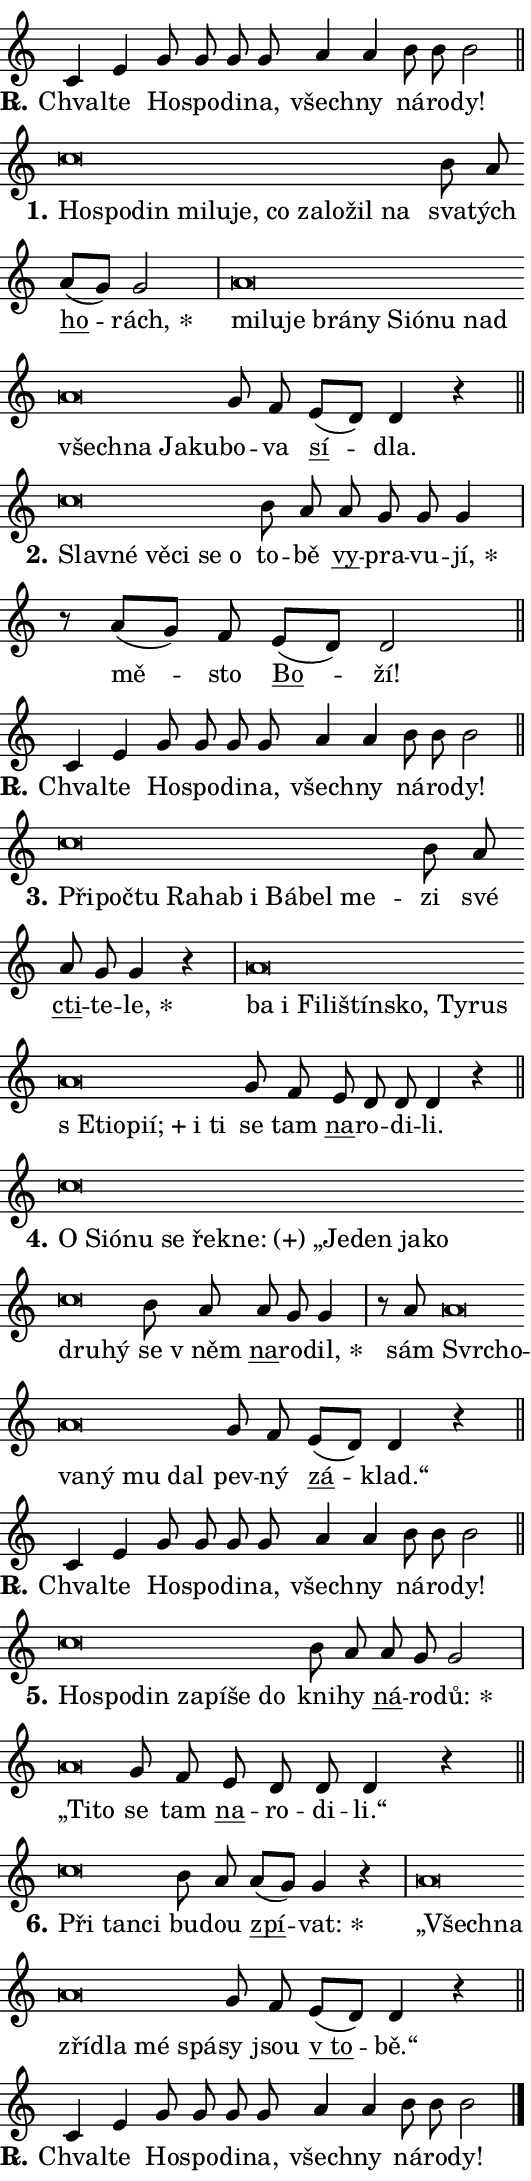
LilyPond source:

\version "2.24.0"
\header { tagline = "" }
\paper {
  indent = 0\cm
  top-margin = 0\cm
  right-margin = 0.13\cm % to fit lyric hyphens
  bottom-margin = 0\cm
  left-margin = 0\cm
  paper-width = 9\cm
  page-breaking = #ly:one-page-breaking
  system-system-spacing.basic-distance = #11
  score-system-spacing.basic-distance = #11
  ragged-last = ##f
}


%% Author: Thomas Morley
%% https://lists.gnu.org/archive/html/lilypond-user/2020-05/msg00002.html
#(define (line-position grob)
"Returns position of @var[grob} in current system:
   @code{'start}, if at first time-step
   @code{'end}, if at last time-step
   @code{'middle} otherwise
"
  (let* ((col (ly:item-get-column grob))
         (ln (ly:grob-object col 'left-neighbor))
         (rn (ly:grob-object col 'right-neighbor))
         (col-to-check-left (if (ly:grob? ln) ln col))
         (col-to-check-right (if (ly:grob? rn) rn col))
         (break-dir-left
           (and
             (ly:grob-property col-to-check-left 'non-musical #f)
             (ly:item-break-dir col-to-check-left)))
         (break-dir-right
           (and
             (ly:grob-property col-to-check-right 'non-musical #f)
             (ly:item-break-dir col-to-check-right))))
        (cond ((eqv? 1 break-dir-left) 'start)
              ((eqv? -1 break-dir-right) 'end)
              (else 'middle))))

#(define (tranparent-at-line-position vctor)
  (lambda (grob)
  "Relying on @code{line-position} select the relevant enry from @var{vctor}.
Used to determine transparency,"
    (case (line-position grob)
      ((end) (not (vector-ref vctor 0)))
      ((middle) (not (vector-ref vctor 1)))
      ((start) (not (vector-ref vctor 2))))))

noteHeadBreakVisibility =
#(define-music-function (break-visibility)(vector?)
"Makes @code{NoteHead}s transparent relying on @var{break-visibility}"
#{
  \override NoteHead.transparent =
    #(tranparent-at-line-position break-visibility)
#})

#(define delete-ledgers-for-transparent-note-heads
  (lambda (grob)
    "Reads whether a @code{NoteHead} is transparent.
If so this @code{NoteHead} is removed from @code{'note-heads} from
@var{grob}, which is supposed to be @code{LedgerLineSpanner}.
As a result ledgers are not printed for this @code{NoteHead}"
    (let* ((nhds-array (ly:grob-object grob 'note-heads))
           (nhds-list
             (if (ly:grob-array? nhds-array)
                 (ly:grob-array->list nhds-array)
                 '()))
           ;; Relies on the transparent-property being done before
           ;; Staff.LedgerLineSpanner.after-line-breaking is executed.
           ;; This is fragile ...
           (to-keep
             (remove
               (lambda (nhd)
                 (ly:grob-property nhd 'transparent #f))
               nhds-list)))
      ;; TODO find a better method to iterate over grob-arrays, similiar
      ;; to filter/remove etc for lists
      ;; For now rebuilt from scratch
      (set! (ly:grob-object grob 'note-heads)  '())
      (for-each
        (lambda (nhd)
          (ly:pointer-group-interface::add-grob grob 'note-heads nhd))
        to-keep))))

squashNotes = {
  \override NoteHead.X-extent = #'(-0.2 . 0.2)
  \override NoteHead.Y-extent = #'(-0.75 . 0)
  \override NoteHead.stencil =
    #(lambda (grob)
       (let ((pos (ly:grob-property grob 'staff-position)))
         (begin
           (if (< pos -7) (display "ERROR: Lower brevis then expected\n") (display ""))
           (if (<= pos -6) ly:text-interface::print ly:note-head::print))))
}
unSquashNotes = {
  \revert NoteHead.X-extent
  \revert NoteHead.Y-extent
  \revert NoteHead.stencil
}

hideNotes = \noteHeadBreakVisibility #begin-of-line-visible
unHideNotes = \noteHeadBreakVisibility #all-visible

% work-around for resetting accidentals
% https://lilypond.org/doc/v2.23/Documentation/notation/displaying-rhythms#unmetered-music
cadenzaMeasure = {
  \cadenzaOff
  \partial 1024 s1024
  \cadenzaOn
}

#(define-markup-command (accent layout props text) (markup?)
  "Underline accented syllable"
  (interpret-markup layout props
    #{\markup \override #'(offset . 4.3) \underline { #text }#}))

responsum = \markup \concat {
  "R" \hspace #-1.05 \path #0.1 #'((moveto 0 0.07) (lineto 0.9 0.8)) \hspace #0.05 "."
}

spaceSize = #0.6828661417322834 % exact space size for TeX Gyre Schola

\layout {
  \context {
    \Staff
    \remove "Time_signature_engraver"
    \override LedgerLineSpanner.after-line-breaking = #delete-ledgers-for-transparent-note-heads
  }
  \context {
    \Lyrics {
      \override LyricSpace.minimum-distance = \spaceSize
      \override LyricText.font-name = #"TeX Gyre Schola"
      \override LyricText.font-size = 1
      \override StanzaNumber.font-name = #"TeX Gyre Schola Bold"
      \override StanzaNumber.font-size = 1
    }
  }
  \context {
    \Score 
    \override NoteHead.text =
      #(lambda (grob) 
        (let ((pos (ly:grob-property grob 'staff-position)))
          #{\markup {
            \combine
              \halign #-0.55 \raise #(if (= pos -6) 0 0.5) \override #'(thickness . 2) \draw-line #'(3.2 . 0)
              \musicglyph "noteheads.sM1"
          }#}))
  }
}

% magnetic-lyrics.ily
%
%   written by
%     Jean Abou Samra <jean@abou-samra.fr>
%     Werner Lemberg <wl@gnu.org>
%
%   adapted by
%     Jiri Hon <jiri.hon@gmail.com>
%
% Version 2022-Apr-15

% https://www.mail-archive.com/lilypond-user@gnu.org/msg149350.html

#(define (Left_hyphen_pointer_engraver context)
   "Collect syllable-hyphen-syllable occurrences in lyrics and store
them in properties.  This engraver only looks to the left.  For
example, if the lyrics input is @code{foo -- bar}, it does the
following.

@itemize @bullet
@item
Set the @code{text} property of the @code{LyricHyphen} grob between
@q{foo} and @q{bar} to @code{foo}.

@item
Set the @code{left-hyphen} property of the @code{LyricText} grob with
text @q{foo} to the @code{LyricHyphen} grob between @q{foo} and
@q{bar}.
@end itemize

Use this auxiliary engraver in combination with the
@code{lyric-@/text::@/apply-@/magnetic-@/offset!} hook."
   (let ((hyphen #f)
         (text #f))
     (make-engraver
      (acknowledgers
       ((lyric-syllable-interface engraver grob source-engraver)
        (set! text grob)))
      (end-acknowledgers
       ((lyric-hyphen-interface engraver grob source-engraver)
        ;(when (not (grob::has-interface grob 'lyric-space-interface))
          (set! hyphen grob)));)
      ((stop-translation-timestep engraver)
       (when (and text hyphen)
         (ly:grob-set-object! text 'left-hyphen hyphen))
       (set! text #f)
       (set! hyphen #f)))))

#(define (lyric-text::apply-magnetic-offset! grob)
   "If the space between two syllables is less than the value in
property @code{LyricText@/.details@/.squash-threshold}, move the right
syllable to the left so that it gets concatenated with the left
syllable.

Use this function as a hook for
@code{LyricText@/.after-@/line-@/breaking} if the
@code{Left_@/hyphen_@/pointer_@/engraver} is active."
   (let ((hyphen (ly:grob-object grob 'left-hyphen #f)))
     (when hyphen
       (let ((left-text (ly:spanner-bound hyphen LEFT)))
         (when (grob::has-interface left-text 'lyric-syllable-interface)
           (let* ((common (ly:grob-common-refpoint grob left-text X))
                  (this-x-ext (ly:grob-extent grob common X))
                  (left-x-ext
                   (begin
                     ;; Trigger magnetism for left-text.
                     (ly:grob-property left-text 'after-line-breaking)
                     (ly:grob-extent left-text common X)))
                  ;; `delta` is the gap width between two syllables.
                  (delta (- (interval-start this-x-ext)
                            (interval-end left-x-ext)))
                  (details (ly:grob-property grob 'details))
                  (threshold (assoc-get 'squash-threshold details 0.2)))
             (when (< delta threshold)
               (let* (;; We have to manipulate the input text so that
                      ;; ligatures crossing syllable boundaries are not
                      ;; disabled.  For languages based on the Latin
                      ;; script this is essentially a beautification.
                      ;; However, for non-Western scripts it can be a
                      ;; necessity.
                      (lt (ly:grob-property left-text 'text))
                      (rt (ly:grob-property grob 'text))
                      (is-space (grob::has-interface hyphen 'lyric-space-interface))
                      (space (if is-space " " ""))
                      (extra-delta (if is-space spaceSize 0))
                      ;; Append new syllable.
                      (ltrt-space (if (and (string? lt) (string? rt))
                                (string-append lt space rt)
                                (make-concat-markup (list lt space rt))))
                      ;; Right-align `ltrt` to the right side.
                      (ltrt-space-markup (grob-interpret-markup
                               grob
                               (make-translate-markup
                                (cons (interval-length this-x-ext) 0)
                                (make-right-align-markup ltrt-space)))))
                 (begin
                   ;; Don't print `left-text`.
                   (ly:grob-set-property! left-text 'stencil #f)
                   ;; Set text and stencil (which holds all collected
                   ;; syllables so far) and shift it to the left.
                   (ly:grob-set-property! grob 'text ltrt-space)
                   (ly:grob-set-property! grob 'stencil ltrt-space-markup)
                   (ly:grob-translate-axis! grob (- (- delta extra-delta)) X))))))))))


#(define (lyric-hyphen::displace-bounds-first grob)
   ;; Make very sure this callback isn't triggered too early.
   (let ((left (ly:spanner-bound grob LEFT))
         (right (ly:spanner-bound grob RIGHT)))
     (ly:grob-property left 'after-line-breaking)
     (ly:grob-property right 'after-line-breaking)
     (ly:lyric-hyphen::print grob)))

squashThreshold = #0.4

\layout {
  \context {
    \Lyrics
    \consists #Left_hyphen_pointer_engraver
    \override LyricText.after-line-breaking =
      #lyric-text::apply-magnetic-offset!
    \override LyricHyphen.stencil = #lyric-hyphen::displace-bounds-first
    \override LyricText.details.squash-threshold = \squashThreshold
    \override LyricHyphen.minimum-distance = 0
    \override LyricHyphen.minimum-length = \squashThreshold
  }
}

squashText = \override LyricText.details.squash-threshold = 9999
unSquashText = \override LyricText.details.squash-threshold = \squashThreshold

leftText = \override LyricText.self-alignment-X = #LEFT
unLeftText = \revert LyricText.self-alignment-X

starOffset = #(lambda (grob) 
                (let ((x_offset (ly:self-alignment-interface::aligned-on-x-parent grob)))
                  (if (= x_offset 0) 0 (+ x_offset 1.2))))

star = #(define-music-function (syllable)(string?)
"Append star separator at the end of a syllable"
#{
  \once \override LyricText.X-offset = #starOffset
  \lyricmode { \markup {
    #syllable
    \override #'((font-name . "TeX Gyre Schola Bold")) \hspace #0.2 \lower #0.65 \larger "*"
  } }
#})

starAccent = #(define-music-function (syllable)(string?)
"Append star separator at the end of a syllable and make accent"
#{
  \once \override LyricText.X-offset = #starOffset
  \lyricmode { \markup {
    \accent #syllable
    \override #'((font-name . "TeX Gyre Schola Bold")) \hspace #0.2 \lower #0.65 \larger "*"
  } }
#})

breath = #(define-music-function (syllable)(string?)
"Append breathing indicator at the end of a syllable"
#{
  \lyricmode { \markup { #syllable "+" } }
#})

optionalBreath = #(define-music-function (syllable)(string?)
"Append optional breathing indicator at the end of a syllable"
#{
  \lyricmode { \markup { #syllable "(+)" } }
#})


\score {
    <<
        \new Voice = "melody" { \cadenzaOn \key c \major \relative { c'4 e g8 g g g \bar "" a4 a b8 b b2 \cadenzaMeasure \bar "||" \break } }
        \new Lyrics \lyricsto "melody" { \lyricmode { \set stanza = \responsum
Chval -- te Ho -- spo -- di -- na, všech -- ny ná -- ro -- dy! } }
    >>
    \layout {}
}

\score {
    <<
        \new Voice = "melody" { \cadenzaOn \key c \major \relative { \squashNotes c''\breve*1/16 \hideNotes \breve*1/16 \bar "" \breve*1/16 \bar "" \breve*1/16 \bar "" \breve*1/16 \bar "" \breve*1/16 \bar "" \breve*1/16 \bar "" \breve*1/16 \bar "" \breve*1/16 \bar "" \breve*1/16 \breve*1/16 \bar "" \unHideNotes \unSquashNotes b8 a \bar "" a[( g)] g2 \cadenzaMeasure \bar "|" \squashNotes a\breve*1/16 \hideNotes \breve*1/16 \bar "" \breve*1/16 \bar "" \breve*1/16 \bar "" \breve*1/16 \bar "" \breve*1/16 \bar "" \breve*1/16 \bar "" \breve*1/16 \bar "" \breve*1/16 \bar "" \breve*1/16 \bar "" \breve*1/16 \bar "" \breve*1/16 \breve*1/16 \bar "" \unHideNotes \unSquashNotes g8 f \bar "" e[( d)] d4 r \cadenzaMeasure \bar "||" \break } }
        \new Lyrics \lyricsto "melody" { \lyricmode { \set stanza = "1."
\leftText Ho -- \squashText spo -- din mi -- lu -- je, co za -- lo -- žil na \unLeftText \unSquashText sva -- tých \markup \accent ho -- \star rách, \leftText mi -- \squashText lu -- je brá -- ny Si -- ó -- nu nad všech -- na Ja -- ku -- \unLeftText \unSquashText bo -- va \markup \accent sí -- dla. } }
    >>
    \layout {}
}

\score {
    <<
        \new Voice = "melody" { \cadenzaOn \key c \major \relative { \squashNotes c''\breve*1/16 \hideNotes \breve*1/16 \bar "" \breve*1/16 \bar "" \breve*1/16 \bar "" \breve*1/16 \breve*1/16 \bar "" \unHideNotes \unSquashNotes b8 a \bar "" a g g g4 \cadenzaMeasure \bar "|" r8 a[( g8)] f \bar "" e[( d)] d2 \cadenzaMeasure \bar "||" \break } }
        \new Lyrics \lyricsto "melody" { \lyricmode { \set stanza = "2."
\leftText Slav -- \squashText né vě -- ci se o \unLeftText \unSquashText to -- bě \markup \accent vy -- pra -- vu -- \star jí, mě -- sto \markup \accent Bo -- ží! } }
    >>
    \layout {}
}

\score {
    <<
        \new Voice = "melody" { \cadenzaOn \key c \major \relative { c'4 e g8 g g g \bar "" a4 a b8 b b2 \cadenzaMeasure \bar "||" \break } }
        \new Lyrics \lyricsto "melody" { \lyricmode { \set stanza = \responsum
Chval -- te Ho -- spo -- di -- na, všech -- ny ná -- ro -- dy! } }
    >>
    \layout {}
}

\score {
    <<
        \new Voice = "melody" { \cadenzaOn \key c \major \relative { \squashNotes c''\breve*1/16 \hideNotes \breve*1/16 \bar "" \breve*1/16 \bar "" \breve*1/16 \bar "" \breve*1/16 \bar "" \breve*1/16 \bar "" \breve*1/16 \bar "" \breve*1/16 \breve*1/16 \bar "" \unHideNotes \unSquashNotes b8 a \bar "" a g g4 r \cadenzaMeasure \bar "|" \squashNotes a\breve*1/16 \hideNotes \breve*1/16 \bar "" \breve*1/16 \bar "" \breve*1/16 \bar "" \breve*1/16 \bar "" \breve*1/16 \bar "" \breve*1/16 \bar "" \breve*1/16 \bar "" \breve*1/16 \bar "" \breve*1/16 \bar "" \breve*1/16 \bar "" \breve*1/16 \breve*1/16 \bar "" \unHideNotes \unSquashNotes g8 f \bar "" e d d d4 r \cadenzaMeasure \bar "||" \break } }
        \new Lyrics \lyricsto "melody" { \lyricmode { \set stanza = "3."
\leftText Při -- \squashText poč -- tu Ra -- hab i Bá -- bel me -- \unLeftText \unSquashText zi své \markup \accent cti -- te -- \star le, \leftText ba \squashText i Fi -- li -- štín -- sko, Ty -- rus "s E" -- tio -- \breath "pií;" i ti \unLeftText \unSquashText se tam \markup \accent na -- ro -- di -- li. } }
    >>
    \layout {}
}

\score {
    <<
        \new Voice = "melody" { \cadenzaOn \key c \major \relative { \squashNotes c''\breve*1/16 \hideNotes \breve*1/16 \bar "" \breve*1/16 \bar "" \breve*1/16 \bar "" \breve*1/16 \bar "" \breve*1/16 \bar "" \breve*1/16 \bar "" \breve*1/16 \bar "" \breve*1/16 \bar "" \breve*1/16 \bar "" \breve*1/16 \bar "" \breve*1/16 \breve*1/16 \bar "" \unHideNotes \unSquashNotes b8 a \bar "" a g g4 \cadenzaMeasure \bar "|" r8 a8 \squashNotes a\breve*1/16 \hideNotes \breve*1/16 \bar "" \breve*1/16 \bar "" \breve*1/16 \bar "" \breve*1/16 \breve*1/16 \bar "" \unHideNotes \unSquashNotes g8 f \bar "" e[( d)] d4 r \cadenzaMeasure \bar "||" \break } }
        \new Lyrics \lyricsto "melody" { \lyricmode { \set stanza = "4."
\leftText O \squashText Si -- ó -- nu se řek -- \optionalBreath ne: „Je -- den ja -- ko dru -- hý \unLeftText \unSquashText se "v něm" \markup \accent na -- ro -- \star dil, sám \leftText Svr -- \squashText cho -- va -- ný mu dal \unLeftText \unSquashText pev -- ný \markup \accent zá -- klad.“ } }
    >>
    \layout {}
}

\score {
    <<
        \new Voice = "melody" { \cadenzaOn \key c \major \relative { c'4 e g8 g g g \bar "" a4 a b8 b b2 \cadenzaMeasure \bar "||" \break } }
        \new Lyrics \lyricsto "melody" { \lyricmode { \set stanza = \responsum
Chval -- te Ho -- spo -- di -- na, všech -- ny ná -- ro -- dy! } }
    >>
    \layout {}
}

\score {
    <<
        \new Voice = "melody" { \cadenzaOn \key c \major \relative { \squashNotes c''\breve*1/16 \hideNotes \breve*1/16 \bar "" \breve*1/16 \bar "" \breve*1/16 \bar "" \breve*1/16 \bar "" \breve*1/16 \breve*1/16 \bar "" \unHideNotes \unSquashNotes b8 a \bar "" a g g2 \cadenzaMeasure \bar "|" \squashNotes a\breve*1/16 \hideNotes \breve*1/16 \bar "" \unHideNotes \unSquashNotes g8 f \bar "" e d d d4 r \cadenzaMeasure \bar "||" \break } }
        \new Lyrics \lyricsto "melody" { \lyricmode { \set stanza = "5."
\leftText Ho -- \squashText spo -- din za -- pí -- še do \unLeftText \unSquashText kni -- hy \markup \accent ná -- ro -- \star dů: \leftText „Ti -- \squashText to \unLeftText \unSquashText se tam \markup \accent na -- ro -- di -- li.“ } }
    >>
    \layout {}
}

\score {
    <<
        \new Voice = "melody" { \cadenzaOn \key c \major \relative { \squashNotes c''\breve*1/16 \hideNotes \breve*1/16 \breve*1/16 \bar "" \unHideNotes \unSquashNotes b8 a \bar "" a[( g)] g4 r \cadenzaMeasure \bar "|" \squashNotes a\breve*1/16 \hideNotes \breve*1/16 \bar "" \breve*1/16 \bar "" \breve*1/16 \bar "" \breve*1/16 \breve*1/16 \bar "" \unHideNotes \unSquashNotes g8 f \bar "" e[( d)] d4 r \cadenzaMeasure \bar "||" \break } }
        \new Lyrics \lyricsto "melody" { \lyricmode { \set stanza = "6."
\leftText Při \squashText tan -- ci \unLeftText \unSquashText bu -- dou \markup \accent zpí -- \star vat: \leftText „Všech -- \squashText na zří -- dla mé spá -- \unLeftText \unSquashText sy jsou \markup \accent "v to" -- bě.“ } }
    >>
    \layout {}
}

\score {
    <<
        \new Voice = "melody" { \cadenzaOn \key c \major \relative { c'4 e g8 g g g \bar "" a4 a b8 b b2 \cadenzaMeasure \bar "||" \break } \bar "|." }
        \new Lyrics \lyricsto "melody" { \lyricmode { \set stanza = \responsum
Chval -- te Ho -- spo -- di -- na, všech -- ny ná -- ro -- dy! } }
    >>
    \layout {}
}
